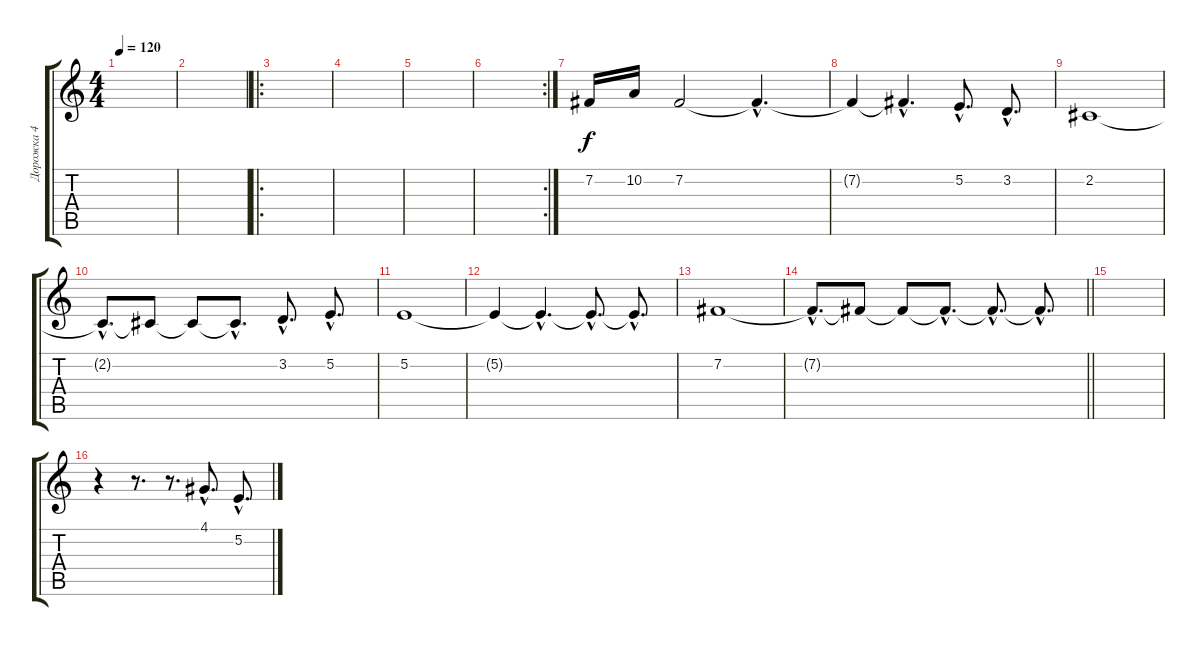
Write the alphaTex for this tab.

\track ("Дорожка 4" "Дорожка 4") {instrument altosax}
\staff {score tabs}
\tuning (E4 B3 G3 D3 A2 E2) {hide}
\ts (4 4)
\tempo 120
\clef g2
\ks c
|
|
\ro
|
|
|
\rc 2
|
7.2.16 10.2.16 7.2.2 7.2{hac t}.4{d} |
7.2{t}.4 7.2{hac t}.4{d} 5.2{hac}.8{d} 3.2{hac}.8{d} |
2.2.1 |
2.2{hac t}.8{d} 2.2{t}.8 2.2{t}.8 2.2{hac t}.8{d} 3.2{hac}.8{d} 5.2{hac}.8{d} |
5.2.1 |
5.2{t}.4 5.2{hac t}.4{d} 5.2{hac t}.8{d} 5.2{hac t}.8{d} |
7.2.1 |
\barLineRight lightlight
7.2{hac t}.8{d} 7.2{t}.8 7.2{t}.8 7.2{hac t}.8{d} 7.2{hac t}.8{d} 7.2{hac t}.8{d} |
|
r.4 r.8{d} r.8{d} 4.1{hac}.8{d} 5.2{hac}.8{d}
